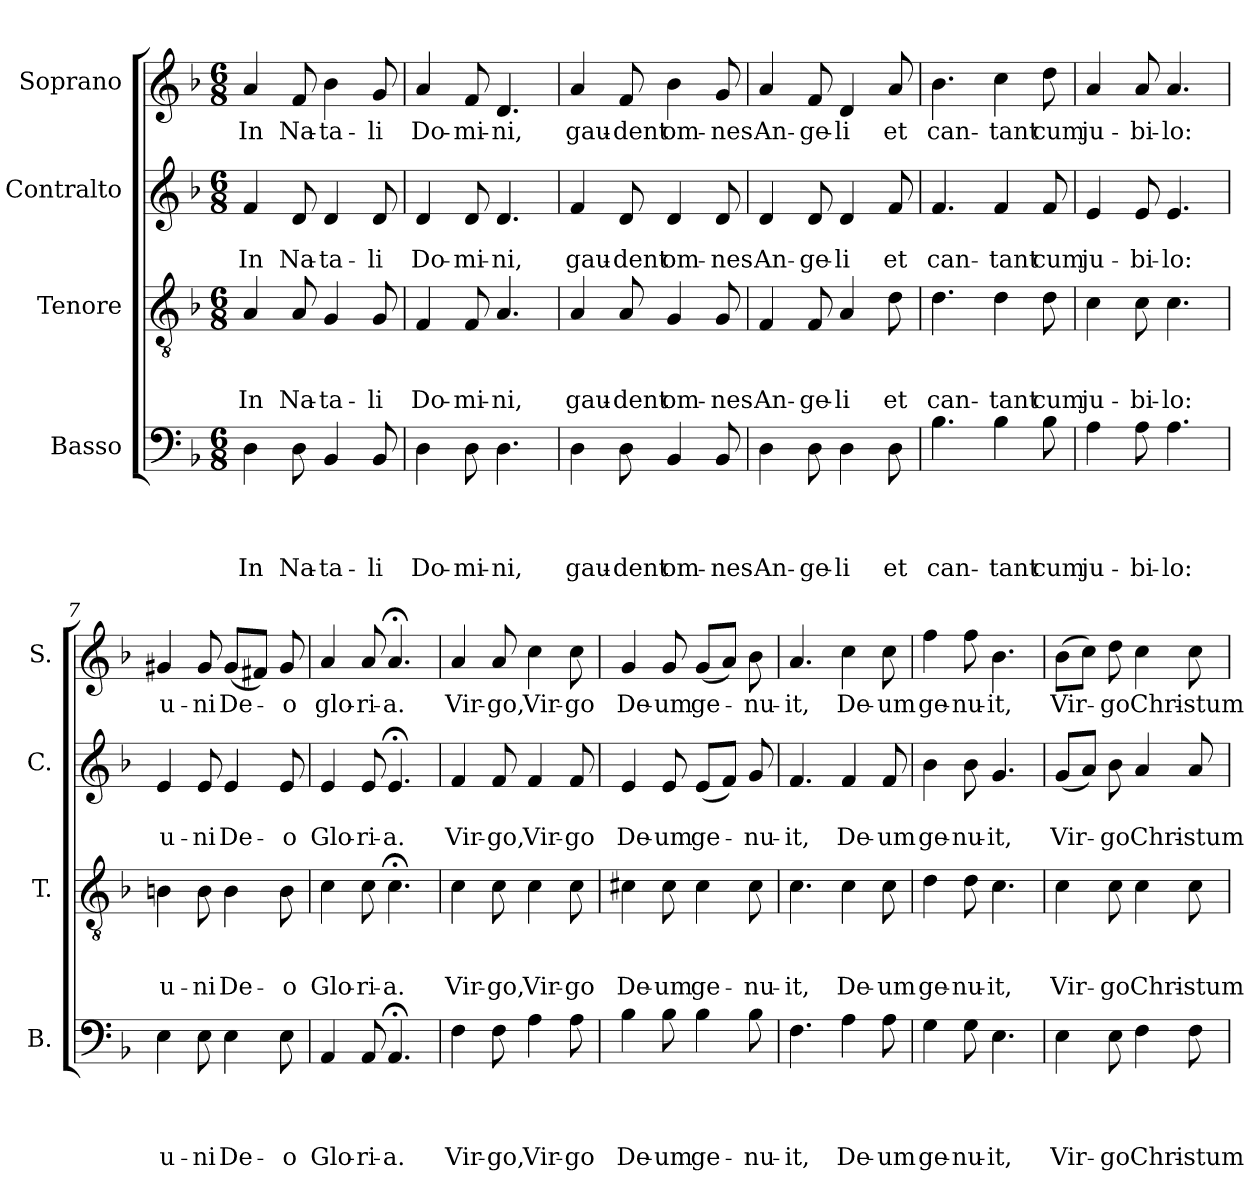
**kern	**text	**text	**text	**text	**kern	**text	**text	**text	**kern	**text	**text	**kern	**text
*part4	*part4	*part4	*part4	*part4	*part3	*part3	*part3	*part3	*part2	*part2	*part2	*part1	*part1
*staff4	*staff4	*staff4	*staff4	*staff4	*staff3	*staff3	*staff3	*staff3	*staff2	*staff2	*staff2	*staff1	*staff1
*I"Basso	*	*	*	*	*I"Tenore	*	*	*	*I"Contralto	*	*	*I"Soprano	*
*I'B.	*	*	*	*	*I'T.	*	*	*	*I'C.	*	*	*I'S.	*
*clefF4	*	*	*	*	*clefGv2	*	*	*	*clefG2	*	*	*clefG2	*
*k[b-]	*	*	*	*	*k[b-]	*	*	*	*k[b-]	*	*	*k[b-]	*
*F:	*	*	*	*	*F:	*	*	*	*F:	*	*	*F:	*
*M6/8	*	*	*	*	*M6/8	*	*	*	*M6/8	*	*	*M6/8	*
=1	=1	=1	=1	=1	=1	=1	=1	=1	=1	=1	=1	=1	=1
!	!	!	!	!LO:LY:b	!	!	!	!LO:LY:b	!	!	!LO:LY:b	!	!LO:LY:b
4D\	.	.	.	In	4A/	.	.	In	4f/	.	In	4a/	In
!	!	!	!	!LO:LY:b	!	!	!	!LO:LY:b	!	!	!LO:LY:b	!	!LO:LY:b
8D\	.	.	.	Na-	8A/	.	.	Na-	8d/	.	Na-	8f/	Na-
!	!	!	!	!LO:LY:b	!	!	!	!LO:LY:b	!	!	!LO:LY:b	!	!LO:LY:b
4BB-/	.	.	.	-ta-	4G/	.	.	-ta-	4d/	.	-ta-	4b-\	-ta-
!	!	!	!	!LO:LY:b	!	!	!	!LO:LY:b	!	!	!LO:LY:b	!	!LO:LY:b
8BB-/	.	.	.	-li	8G/	.	.	-li	8d/	.	-li	8g/	-li
=2	=2	=2	=2	=2	=2	=2	=2	=2	=2	=2	=2	=2	=2
!	!	!	!	!LO:LY:b	!	!	!	!LO:LY:b	!	!	!LO:LY:b	!	!LO:LY:b
4D\	.	.	.	Do-	4F/	.	.	Do-	4d/	.	Do-	4a/	Do-
!	!	!	!	!LO:LY:b	!	!	!	!LO:LY:b	!	!	!LO:LY:b	!	!LO:LY:b
8D\	.	.	.	-mi-	8F/	.	.	-mi-	8d/	.	-mi-	8f/	-mi-
!	!	!	!	!LO:LY:b	!	!	!	!LO:LY:b	!	!	!LO:LY:b	!	!LO:LY:b
4.D\	.	.	.	-ni,	4.A/	.	.	-ni,	4.d/	.	-ni,	4.d/	-ni,
=3	=3	=3	=3	=3	=3	=3	=3	=3	=3	=3	=3	=3	=3
!	!	!	!	!LO:LY:b	!	!	!	!LO:LY:b	!	!	!LO:LY:b	!	!LO:LY:b
4D\	.	.	.	gau-	4A/	.	.	gau-	4f/	.	gau-	4a/	gau-
!	!	!	!	!LO:LY:b	!	!	!	!LO:LY:b	!	!	!LO:LY:b	!	!LO:LY:b
8D\	.	.	.	-dent	8A/	.	.	-dent	8d/	.	-dent	8f/	-dent
!	!	!	!	!LO:LY:b	!	!	!	!LO:LY:b	!	!	!LO:LY:b	!	!LO:LY:b
4BB-/	.	.	.	om-	4G/	.	.	om-	4d/	.	om-	4b-\	om-
!	!	!	!	!LO:LY:b	!	!	!	!LO:LY:b	!	!	!LO:LY:b	!	!LO:LY:b
8BB-/	.	.	.	-nes	8G/	.	.	-nes	8d/	.	-nes	8g/	-nes
=4	=4	=4	=4	=4	=4	=4	=4	=4	=4	=4	=4	=4	=4
!	!	!	!	!LO:LY:b	!	!	!	!LO:LY:b	!	!	!LO:LY:b	!	!LO:LY:b
4D\	.	.	.	An-	4F/	.	.	An-	4d/	.	An-	4a/	An-
!	!	!	!	!LO:LY:b	!	!	!	!LO:LY:b	!	!	!LO:LY:b	!	!LO:LY:b
8D\	.	.	.	-ge-	8F/	.	.	-ge-	8d/	.	-ge-	8f/	-ge-
!	!	!	!	!LO:LY:b	!	!	!	!LO:LY:b	!	!	!LO:LY:b	!	!LO:LY:b
4D\	.	.	.	-li	4A/	.	.	-li	4d/	.	-li	4d/	-li
!	!	!	!	!LO:LY:b	!	!	!	!LO:LY:b	!	!	!LO:LY:b	!	!LO:LY:b
8D\	.	.	.	et	8d\	.	.	et	8f/	.	et	8a/	et
!!LO:LB:g=z
=5	=5	=5	=5	=5	=5	=5	=5	=5	=5	=5	=5	=5	=5
!	!	!	!	!LO:LY:b	!	!	!	!LO:LY:b	!	!	!LO:LY:b	!	!LO:LY:b
4.B-\	.	.	.	can-	4.d\	.	.	can-	4.f/	.	can-	4.b-\	can-
!	!	!	!	!LO:LY:b	!	!	!	!LO:LY:b	!	!	!LO:LY:b	!	!LO:LY:b
4B-\	.	.	.	-tant	4d\	.	.	-tant	4f/	.	-tant	4cc\	-tant
!	!	!	!	!LO:LY:b	!	!	!	!LO:LY:b	!	!	!LO:LY:b	!	!LO:LY:b
8B-\	.	.	.	cum	8d\	.	.	cum	8f/	.	cum	8dd\	cum
=6	=6	=6	=6	=6	=6	=6	=6	=6	=6	=6	=6	=6	=6
!	!	!	!	!LO:LY:b	!	!	!	!LO:LY:b	!	!	!LO:LY:b	!	!LO:LY:b
4A\	.	.	.	ju-	4c\	.	.	ju-	4e/	.	ju-	4a/	ju-
!	!	!	!	!LO:LY:b	!	!	!	!LO:LY:b	!	!	!LO:LY:b	!	!LO:LY:b
8A\	.	.	.	-bi-	8c\	.	.	-bi-	8e/	.	-bi-	8a/	-bi-
!	!	!	!	!LO:LY:b	!	!	!	!LO:LY:b	!	!	!LO:LY:b	!	!LO:LY:b
4.A\	.	.	.	-lo:	4.c\	.	.	-lo:	4.e/	.	-lo:	4.a/	-lo:
=7	=7	=7	=7	=7	=7	=7	=7	=7	=7	=7	=7	=7	=7
!	!	!	!	!LO:LY:b	!	!	!	!LO:LY:b	!	!	!LO:LY:b	!	!LO:LY:b
4E\	.	.	.	u-	4Bn\	.	.	u-	4e/	.	u-	4g#X/	u-
!	!	!	!	!LO:LY:b	!	!	!	!LO:LY:b	!	!	!LO:LY:b	!	!LO:LY:b
8E\	.	.	.	-ni	8B\	.	.	-ni	8e/	.	-ni	8g#/	-ni
!	!	!	!	!LO:LY:b	!	!	!	!LO:LY:b	!	!	!LO:LY:b	!	!LO:LY:b
4E\	.	.	.	De-	4B\	.	.	De-	4e/	.	De-	(<8g#/L	De-
.	.	.	.	.	.	.	.	.	.	.	.	8f#X/J)	.
!	!	!	!	!LO:LY:b	!	!	!	!LO:LY:b	!	!	!LO:LY:b	!	!LO:LY:b
8E\	.	.	.	-o	8B\	.	.	-o	8e/	.	-o	8g#/	-o
=8	=8	=8	=8	=8	=8	=8	=8	=8	=8	=8	=8	=8	=8
!	!	!	!	!LO:LY:b	!	!	!	!LO:LY:b	!	!	!LO:LY:b	!	!LO:LY:b
4AA/	.	.	.	Glo-	4c\	.	.	Glo-	4e/	.	Glo-	4a/	glo-
!	!	!	!	!LO:LY:b	!	!	!	!LO:LY:b	!	!	!LO:LY:b	!	!LO:LY:b
8AA/	.	.	.	-ri-	8c\	.	.	-ri-	8e/	.	-ri-	8a/	-ri-
!	!	!	!	!LO:LY:b	!	!	!	!LO:LY:b	!	!	!LO:LY:b	!	!LO:LY:b
4.AA;</	.	.	.	-a.	4.c;<\	.	.	-a.	4.e;</	.	-a.	4.a;</	-a.
!!LO:PB:g=z
=9	=9	=9	=9	=9	=9	=9	=9	=9	=9	=9	=9	=9	=9
!	!	!	!	!LO:LY:b	!	!	!	!LO:LY:b	!	!	!LO:LY:b	!	!LO:LY:b
4F\	.	.	.	Vir-	4c\	.	.	Vir-	4f/	.	Vir-	4a/	Vir-
!	!	!	!	!LO:LY:b	!	!	!	!LO:LY:b	!	!	!LO:LY:b	!	!LO:LY:b
8F\	.	.	.	-go,	8c\	.	.	-go,	8f/	.	-go,	8a/	-go,
!	!	!	!	!LO:LY:b	!	!	!	!LO:LY:b	!	!	!LO:LY:b	!	!LO:LY:b
4A\	.	.	.	Vir-	4c\	.	.	Vir-	4f/	.	Vir-	4cc\	Vir-
!	!	!	!	!LO:LY:b	!	!	!	!LO:LY:b	!	!	!LO:LY:b	!	!LO:LY:b
8A\	.	.	.	-go	8c\	.	.	-go	8f/	.	-go	8cc\	-go
=10	=10	=10	=10	=10	=10	=10	=10	=10	=10	=10	=10	=10	=10
!	!	!	!	!LO:LY:b	!	!	!	!LO:LY:b	!	!	!LO:LY:b	!	!LO:LY:b
4B-\	.	.	.	De-	4c#X\	.	.	De-	4e/	.	De-	4g/	De-
!	!	!	!	!LO:LY:b	!	!	!	!LO:LY:b	!	!	!LO:LY:b	!	!LO:LY:b
8B-\	.	.	.	-um	8c#\	.	.	-um	8e/	.	-um	8g/	-um
!	!	!	!	!LO:LY:b	!	!	!	!LO:LY:b	!	!	!LO:LY:b	!	!LO:LY:b
4B-\	.	.	.	ge-	4c#\	.	.	ge-	(<8e/L	.	ge-	(<8g/L	ge-
.	.	.	.	.	.	.	.	.	8f/J)	.	.	8a/J)	.
!	!	!	!	!LO:LY:b	!	!	!	!LO:LY:b	!	!	!LO:LY:b	!	!LO:LY:b
8B-\	.	.	.	-nu-	8c#\	.	.	-nu-	8g/	.	-nu-	8b-\	-nu-
=11	=11	=11	=11	=11	=11	=11	=11	=11	=11	=11	=11	=11	=11
!	!	!	!	!LO:LY:b	!	!	!	!LO:LY:b	!	!	!LO:LY:b	!	!LO:LY:b
4.F\	.	.	.	-it,	4.c\	.	.	-it,	4.f/	.	-it,	4.a/	-it,
!	!	!	!	!LO:LY:b	!	!	!	!LO:LY:b	!	!	!LO:LY:b	!	!LO:LY:b
4A\	.	.	.	De-	4c\	.	.	De-	4f/	.	De-	4cc\	De-
!	!	!	!	!LO:LY:b	!	!	!	!LO:LY:b	!	!	!LO:LY:b	!	!LO:LY:b
8A\	.	.	.	-um	8c\	.	.	-um	8f/	.	-um	8cc\	-um
=12	=12	=12	=12	=12	=12	=12	=12	=12	=12	=12	=12	=12	=12
!	!	!	!	!LO:LY:b	!	!	!	!LO:LY:b	!	!	!LO:LY:b	!	!LO:LY:b
4G\	.	.	.	ge-	4d\	.	.	ge-	4b-\	.	ge-	4ff\	ge-
!	!	!	!	!LO:LY:b	!	!	!	!LO:LY:b	!	!	!LO:LY:b	!	!LO:LY:b
8G\	.	.	.	-nu-	8d\	.	.	-nu-	8b-\	.	-nu-	8ff\	-nu-
!	!	!	!	!LO:LY:b	!	!	!	!LO:LY:b	!	!	!LO:LY:b	!	!LO:LY:b
4.E\	.	.	.	-it,	4.c\	.	.	-it,	4.g/	.	-it,	4.b-\	-it,
!!LO:PB:g=z
=13	=13	=13	=13	=13	=13	=13	=13	=13	=13	=13	=13	=13	=13
!	!	!	!	!LO:LY:b	!	!	!	!LO:LY:b	!	!	!LO:LY:b	!	!LO:LY:b
4E\	.	.	.	Vir-	4c\	.	.	Vir-	(<8g/L	.	Vir-	(>8b-\L	Vir-
.	.	.	.	.	.	.	.	.	8a/J)	.	.	8cc\J)	.
!	!	!	!	!LO:LY:b	!	!	!	!LO:LY:b	!	!	!LO:LY:b	!	!LO:LY:b
8E\	.	.	.	-go	8c\	.	.	-go	8b-\	.	-go	8dd\	-go
!	!	!	!	!LO:LY:b	!	!	!	!LO:LY:b	!	!	!LO:LY:b	!	!LO:LY:b
4F\	.	.	.	Chri-	4c\	.	.	Chri-	4a/	.	Chri-	4cc\	Chri-
!	!	!	!	!LO:LY:b	!	!	!	!LO:LY:b	!	!	!LO:LY:b	!	!LO:LY:b
8F\	.	.	.	-stum	8c\	.	.	-stum	8a/	.	-stum	8cc\	-stum
=	=	=	=	=	=	=	=	=	=	=	=	=	=
*-	*-	*-	*-	*-	*-	*-	*-	*-	*-	*-	*-	*-	*-
